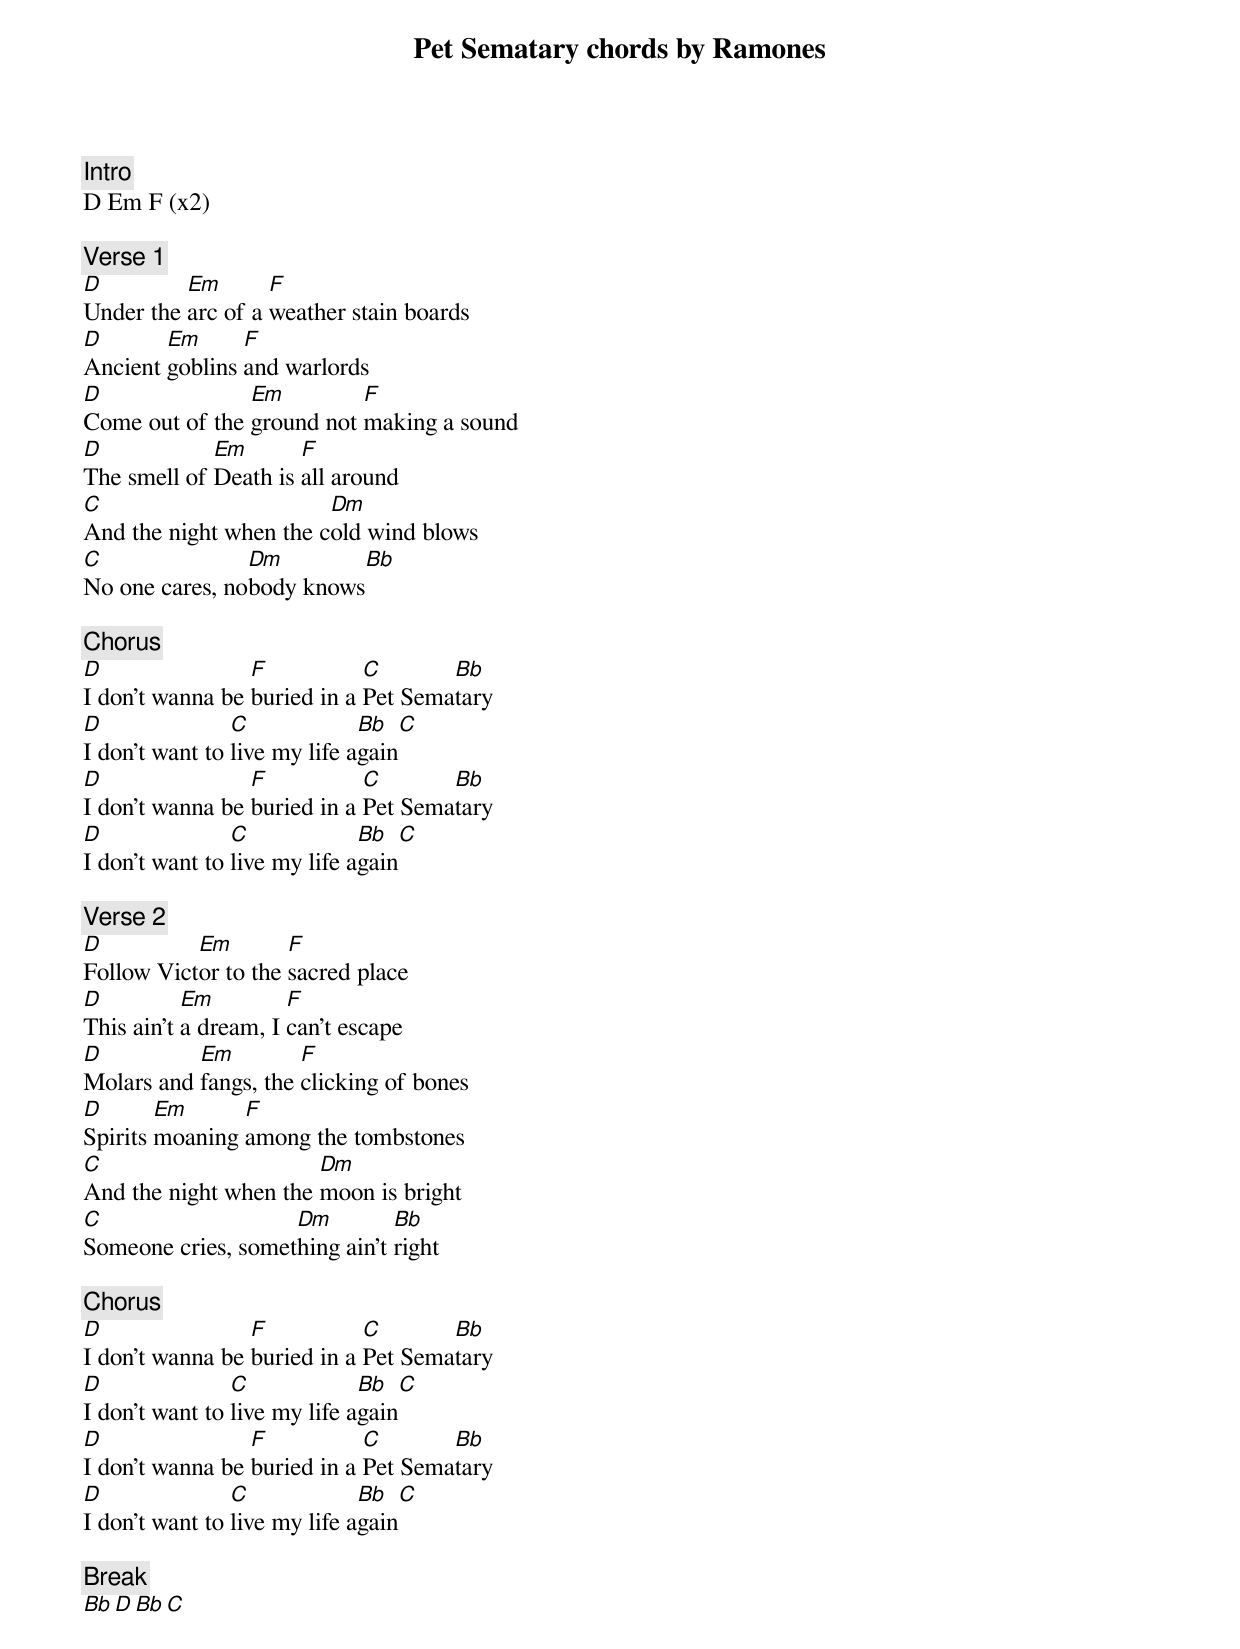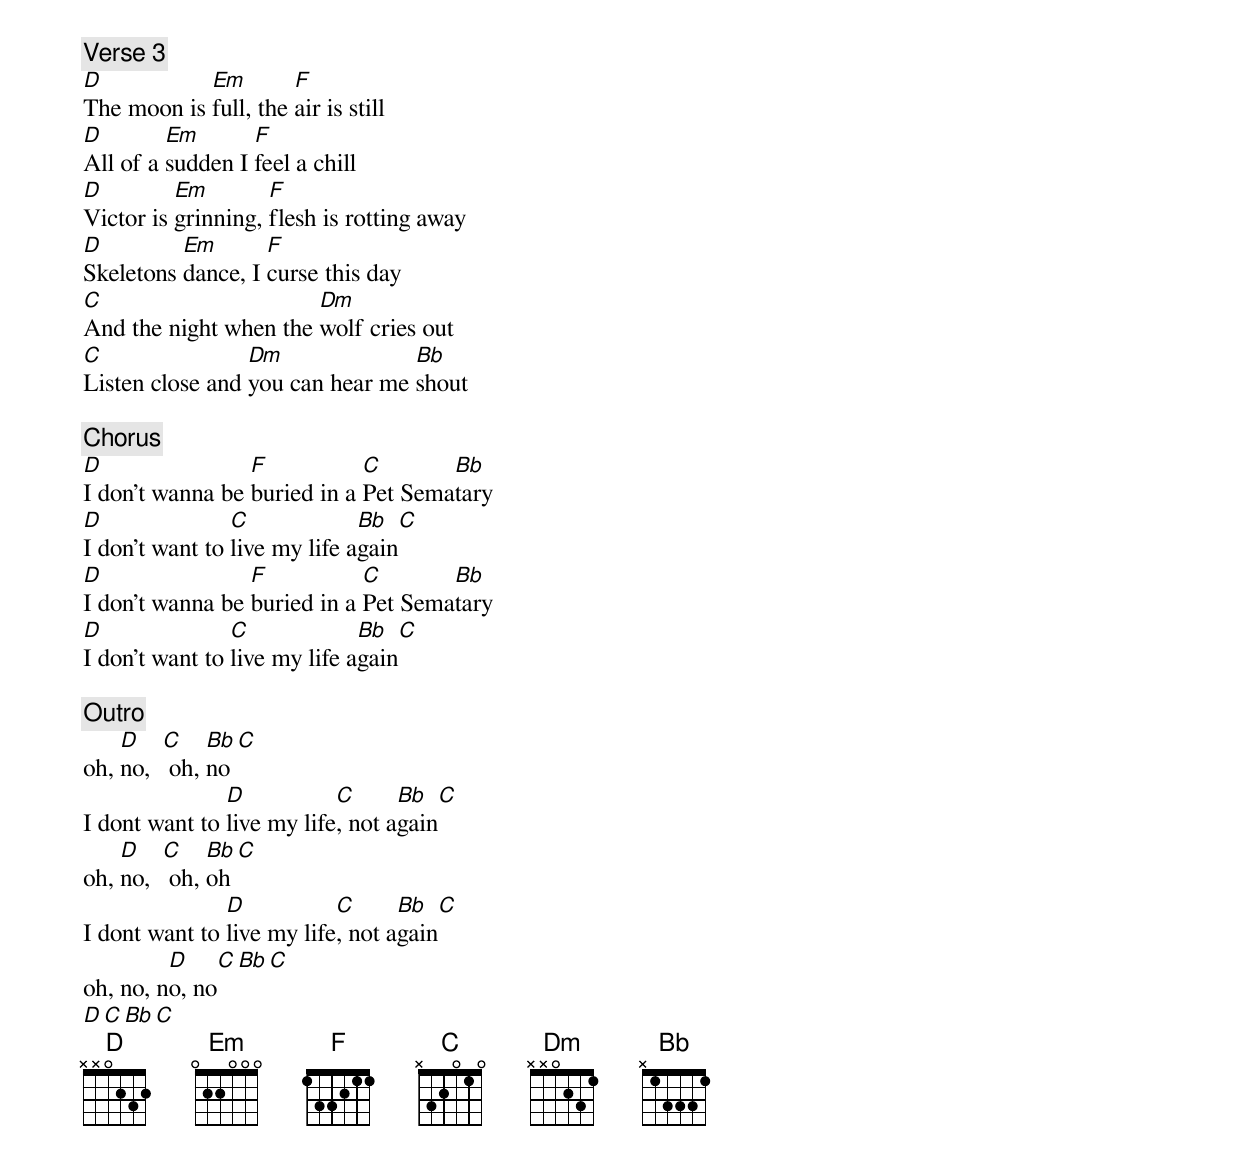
Pet Sematary chords by Ramones
[Intro]
D Em F (x2)

[Verse 1]
D         Em       F
Under the arc of a weather stain boards
D       Em      F
Ancient goblins and warlords
D               Em         F
Come out of the ground not making a sound
D            Em       F
The smell of Death is all around
C                       Dm
And the night when the cold wind blows
C               Dm        Bb
No one cares, nobody knows

[Chorus]
D                F           C       Bb
I don't wanna be buried in a Pet Sematary
D               C             Bb   C
I don't want to live my life again
D                F           C       Bb
I don't wanna be buried in a Pet Sematary
D               C             Bb   C
I don't want to live my life again

[Verse 2]
D          Em        F
Follow Victor to the sacred place
D          Em         F
This ain't a dream, I can't escape
D          Em         F
Molars and fangs, the clicking of bones
D       Em      F
Spirits moaning among the tombstones
C                      Dm
And the night when the moon is bright
C                   Dm         Bb
Someone cries, something ain't right

[Chorus]
D                F           C       Bb
I don't wanna be buried in a Pet Sematary
D               C             Bb   C
I don't want to live my life again
D                F           C       Bb
I don't wanna be buried in a Pet Sematary
D               C             Bb   C
I don't want to live my life again

[Break]
Bb D Bb C

[Verse 3]
D           Em        F
The moon is full, the air is still
D        Em       F
All of a sudden I feel a chill
D         Em        F
Victor is grinning, flesh is rotting away
D         Em       F
Skeletons dance, I curse this day
C                      Dm
And the night when the wolf cries out
C                Dm              Bb
Listen close and you can hear me shout

[Chorus]
D                F           C       Bb
I don't wanna be buried in a Pet Sematary
D               C             Bb     C
I don't want to live my life again
D                F           C       Bb
I don't wanna be buried in a Pet Sematary
D               C             Bb      C
I don't want to live my life again

[Outro]
    D    C    Bb   C
oh, no,   oh, no
               D           C      Bb    C
I dont want to live my life, not again
    D    C    Bb   C
oh, no,   oh, oh
               D           C      Bb     C
I dont want to live my life, not again
         D      C    Bb   C
oh, no, no, no
    D    C    Bb   C
